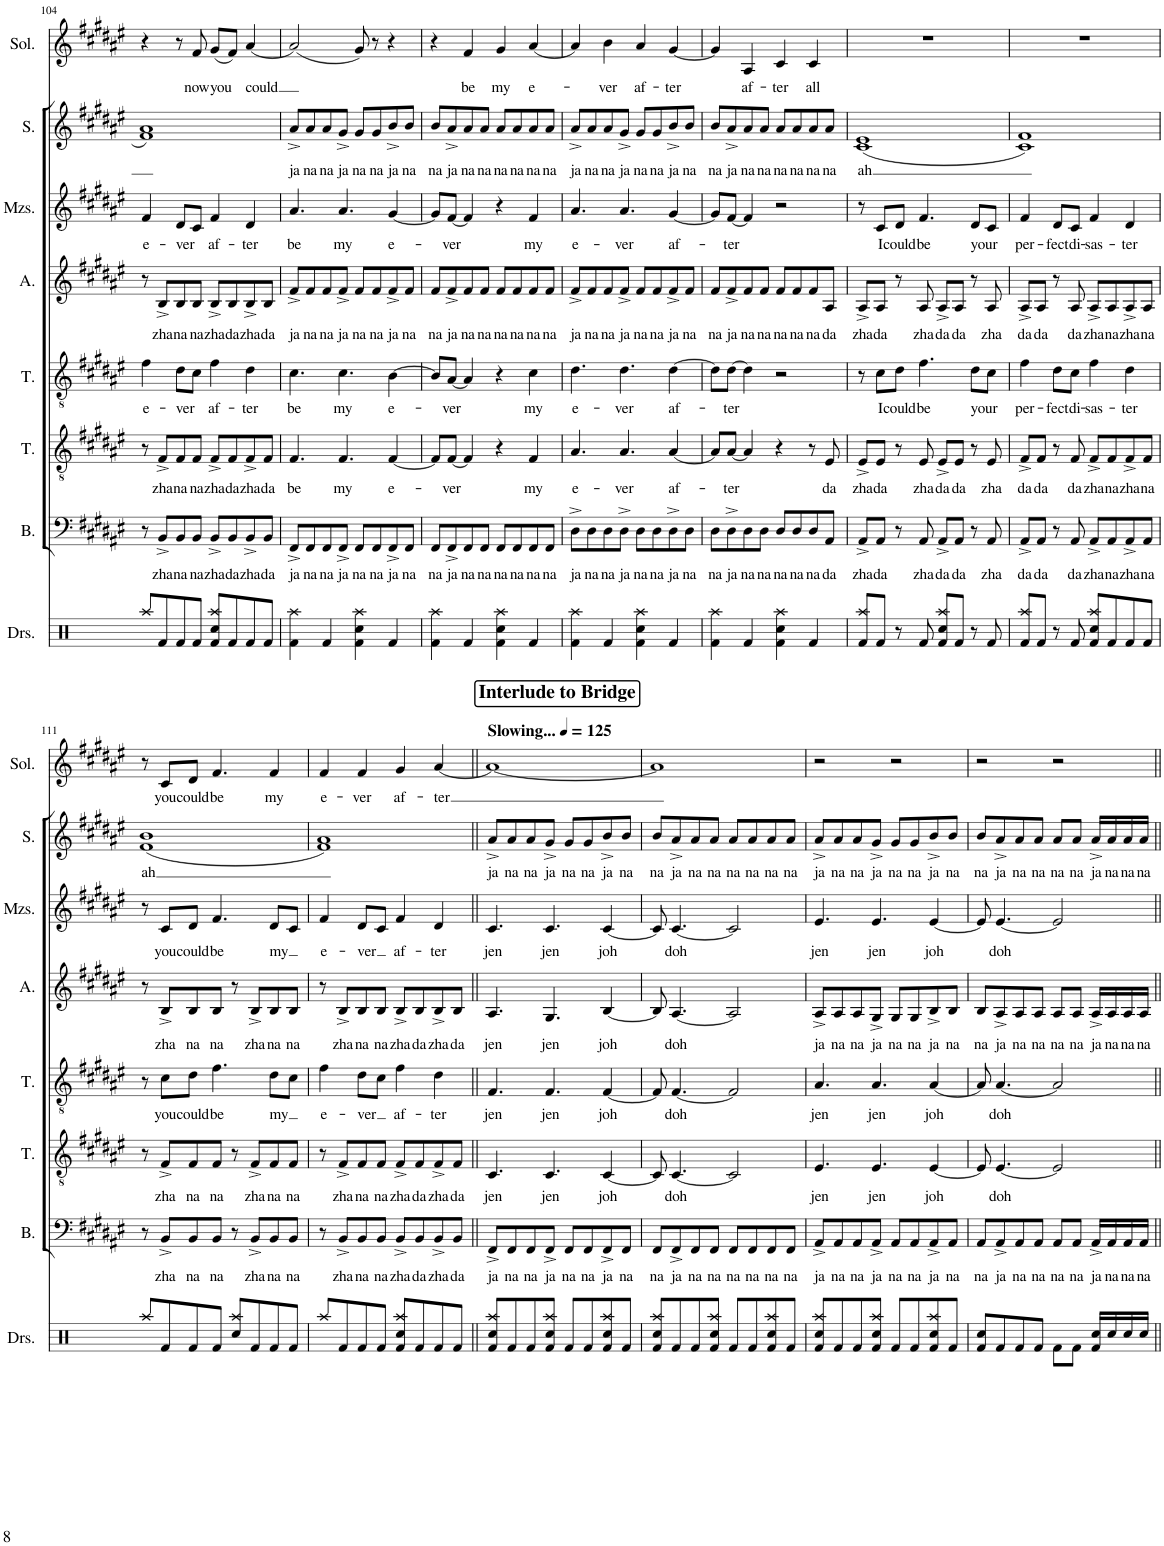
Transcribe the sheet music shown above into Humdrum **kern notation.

**kern	**text	**kern	**text	**kern	**text	**kern	**text	**kern	**text	**kern	**text	**kern	**text
*part7	*part7	*part6	*part6	*part5	*part5	*part4	*part4	*part3	*part3	*part2	*part2	*part1	*part1
*staff7	*staff7	*staff6	*staff6	*staff5	*staff5	*staff4	*staff4	*staff3	*staff3	*staff2	*staff2	*staff1	*staff1
*I"Bass	*	*I"Tenor	*	*I"Tenor	*	*I"Alto	*	*I"Mezzo-soprano	*	*I"Soprano	*	*I"Solo	*
*I'B.	*	*I'T.	*	*I'T.	*	*I'A.	*	*I'Mzs.	*	*I'S.	*	*I'Sol.	*
!!LO:PB:g=z
*clefF4	*	*clefGv2	*	*clefGv2	*	*clefG2	*	*clefG2	*	*clefG2	*	*clefG2	*
*k[f#c#g#d#a#e#]	*	*k[f#c#g#d#a#e#]	*	*k[f#c#g#d#a#e#]	*	*k[f#c#g#d#a#e#]	*	*k[f#c#g#d#a#e#]	*	*k[f#c#g#d#a#e#]	*	*k[f#c#g#d#a#e#]	*
*M4/4	*	*M4/4	*	*M4/4	*	*M4/4	*	*M4/4	*	*M4/4	*	*M4/4	*
=104	=104	=104	=104	=104	=104	=104	=104	=104	=104	=104	=104	=104	=104
!	!	!	!	!	!LO:LY:b	!	!	!	!LO:LY:b	!	!	!	!
8r	.	8r	.	4f#\	e-	8r	.	4f#/	e-	1f# 1a#	.	4r	.
!	!LO:LY:b	!	!LO:LY:b	!	!	!	!LO:LY:b	!	!	!	!	!	!
8BB^/L	zha	8F#^/L	zha	.	.	8B^/L	zha	.	.	.	.	.	.
!	!LO:LY:b	!	!LO:LY:b	!	!LO:LY:b	!	!LO:LY:b	!	!LO:LY:b	!	!	!	!
8BB/	na	8F#/	na	8d#\L	-ver	8B/	na	8d#/L	-ver	.	.	8r	.
!	!LO:LY:b	!	!LO:LY:b	!	!	!	!LO:LY:b	!	!	!	!	!	!LO:LY:b
8BB/J	na	8F#/J	na	8c#\J	.	8B/J	na	8c#/J	.	.	.	8f#/	now
!	!LO:LY:b	!	!LO:LY:b	!	!LO:LY:b	!	!LO:LY:b	!	!LO:LY:b	!	!	!	!LO:LY:b
8BB^/L	zha	8F#^/L	zha	4f#\	af-	8B^/L	zha	4f#/	af-	.	.	(8g#/L	you
!	!LO:LY:b	!	!LO:LY:b	!	!	!	!LO:LY:b	!	!	!	!	!	!
8BB/	da	8F#/	da	.	.	8B/	da	.	.	.	.	8f#/J)	.
!	!LO:LY:b	!	!LO:LY:b	!	!LO:LY:b	!	!LO:LY:b	!	!LO:LY:b	!	!	!	!LO:LY:b
8BB^/	zha	8F#^/	zha	4d#\	-ter	8B^/	zha	4d#/	-ter	.	.	[4a#/	could
!	!LO:LY:b	!	!LO:LY:b	!	!	!	!LO:LY:b	!	!	!	!	!	!
8BB/J	da	8F#/J	da	.	.	8B/J	da	.	.	.	.	.	.
=105	=105	=105	=105	=105	=105	=105	=105	=105	=105	=105	=105	=105	=105
!	!LO:LY:b	!	!LO:LY:b	!	!LO:LY:b	!	!LO:LY:b	!	!LO:LY:b	!	!LO:LY:b	!	!
8FF#^/L	ja	4.F#/	be	4.c#\	be	8f#^/L	ja	4.a#/	be	8a#^/L	ja	(2a#/]	.
!	!LO:LY:b	!	!	!	!	!	!LO:LY:b	!	!	!	!LO:LY:b	!	!
8FF#/	na	.	.	.	.	8f#/	na	.	.	8a#/	na	.	.
!	!LO:LY:b	!	!	!	!	!	!LO:LY:b	!	!	!	!LO:LY:b	!	!
8FF#/	na	.	.	.	.	8f#/	na	.	.	8a#/	na	.	.
!	!LO:LY:b	!	!LO:LY:b	!	!LO:LY:b	!	!LO:LY:b	!	!LO:LY:b	!	!LO:LY:b	!	!
8FF#^/J	ja	4.F#/	my	4.c#\	my	8f#^/J	ja	4.a#/	my	8g#^/J	ja	.	.
!	!LO:LY:b	!	!	!	!	!	!LO:LY:b	!	!	!	!LO:LY:b	!	!
8FF#/L	na	.	.	.	.	8f#/L	na	.	.	8g#/L	na	8g#/)	.
!	!LO:LY:b	!	!	!	!	!	!LO:LY:b	!	!	!	!LO:LY:b	!	!
8FF#/	na	.	.	.	.	8f#/	na	.	.	8g#/	na	8r	.
!	!LO:LY:b	!	!LO:LY:b	!	!LO:LY:b	!	!LO:LY:b	!	!LO:LY:b	!	!LO:LY:b	!	!
8FF#^/	ja	[4F#/	e-	[4B\	e-	8f#^/	ja	[4g#/	e-	8b^/	ja	4r	.
!	!LO:LY:b	!	!	!	!	!	!LO:LY:b	!	!	!	!LO:LY:b	!	!
8FF#/J	na	.	.	.	.	8f#/J	na	.	.	8b/J	na	.	.
=106	=106	=106	=106	=106	=106	=106	=106	=106	=106	=106	=106	=106	=106
!	!LO:LY:b	!	!	!	!	!	!LO:LY:b	!	!	!	!LO:LY:b	!	!
8FF#/L	na	8F#/L]	.	8B/L]	.	8f#/L	na	8g#/L]	.	8b/L	na	4r	.
!	!LO:LY:b	!	!LO:LY:b	!	!LO:LY:b	!	!LO:LY:b	!	!LO:LY:b	!	!LO:LY:b	!	!
8FF#^/	ja	[8F#/J	-ver	[8A#/J	-ver	8f#^/	ja	[8f#/J	-ver	8a#^/	ja	.	.
!	!LO:LY:b	!	!	!	!	!	!LO:LY:b	!	!	!	!LO:LY:b	!	!LO:LY:b
8FF#/	na	4F#/]	.	4A#/]	.	8f#/	na	4f#/]	.	8a#/	na	4f#/	be
!	!LO:LY:b	!	!	!	!	!	!LO:LY:b	!	!	!	!LO:LY:b	!	!
8FF#/J	na	.	.	.	.	8f#/J	na	.	.	8a#/J	na	.	.
!	!LO:LY:b	!	!	!	!	!	!LO:LY:b	!	!	!	!LO:LY:b	!	!LO:LY:b
8FF#/L	na	4r	.	4r	.	8f#/L	na	4r	.	8a#/L	na	4g#/	my
!	!LO:LY:b	!	!	!	!	!	!LO:LY:b	!	!	!	!LO:LY:b	!	!
8FF#/	na	.	.	.	.	8f#/	na	.	.	8a#/	na	.	.
!	!LO:LY:b	!	!LO:LY:b	!	!LO:LY:b	!	!LO:LY:b	!	!LO:LY:b	!	!LO:LY:b	!	!LO:LY:b
8FF#/	na	4F#/	my	4c#\	my	8f#/	na	4f#/	my	8a#/	na	[4a#/	e-
!	!LO:LY:b	!	!	!	!	!	!LO:LY:b	!	!	!	!LO:LY:b	!	!
8FF#/J	na	.	.	.	.	8f#/J	na	.	.	8a#/J	na	.	.
=107	=107	=107	=107	=107	=107	=107	=107	=107	=107	=107	=107	=107	=107
!	!LO:LY:b	!	!LO:LY:b	!	!LO:LY:b	!	!LO:LY:b	!	!LO:LY:b	!	!LO:LY:b	!	!
8D#^\L	ja	4.A#/	e-	4.d#\	e-	8f#^/L	ja	4.a#/	e-	8a#^/L	ja	4a#/]	.
!	!LO:LY:b	!	!	!	!	!	!LO:LY:b	!	!	!	!LO:LY:b	!	!
8D#\	na	.	.	.	.	8f#/	na	.	.	8a#/	na	.	.
!	!LO:LY:b	!	!	!	!	!	!LO:LY:b	!	!	!	!LO:LY:b	!	!LO:LY:b
8D#\	na	.	.	.	.	8f#/	na	.	.	8a#/	na	4b\	-ver
!	!LO:LY:b	!	!LO:LY:b	!	!LO:LY:b	!	!LO:LY:b	!	!LO:LY:b	!	!LO:LY:b	!	!
8D#^\J	ja	4.A#/	-ver	4.d#\	-ver	8f#^/J	ja	4.a#/	-ver	8g#^/J	ja	.	.
!	!LO:LY:b	!	!	!	!	!	!LO:LY:b	!	!	!	!LO:LY:b	!	!LO:LY:b
8D#\L	na	.	.	.	.	8f#/L	na	.	.	8g#/L	na	4a#/	af-
!	!LO:LY:b	!	!	!	!	!	!LO:LY:b	!	!	!	!LO:LY:b	!	!
8D#\	na	.	.	.	.	8f#/	na	.	.	8g#/	na	.	.
!	!LO:LY:b	!	!LO:LY:b	!	!LO:LY:b	!	!LO:LY:b	!	!LO:LY:b	!	!LO:LY:b	!	!LO:LY:b
8D#^\	ja	[4A#/	af-	[4d#\	af-	8f#^/	ja	[4g#/	af-	8b^/	ja	[4g#/	-ter
!	!LO:LY:b	!	!	!	!	!	!LO:LY:b	!	!	!	!LO:LY:b	!	!
8D#\J	na	.	.	.	.	8f#/J	na	.	.	8b/J	na	.	.
=108	=108	=108	=108	=108	=108	=108	=108	=108	=108	=108	=108	=108	=108
!	!LO:LY:b	!	!	!	!	!	!LO:LY:b	!	!	!	!LO:LY:b	!	!
8D#\L	na	8A#/L]	.	8d#\L]	.	8f#/L	na	8g#/L]	.	8b/L	na	4g#/]	.
!	!LO:LY:b	!	!LO:LY:b	!	!LO:LY:b	!	!LO:LY:b	!	!LO:LY:b	!	!LO:LY:b	!	!
8D#^\	ja	[8A#/J	-ter	[8d#\J	-ter	8f#^/	ja	[8f#/J	-ter	8a#^/	ja	.	.
!	!LO:LY:b	!	!	!	!	!	!LO:LY:b	!	!	!	!LO:LY:b	!	!LO:LY:b
8D#\	na	4A#/]	.	4d#\]	.	8f#/	na	4f#/]	.	8a#/	na	4A#/	af-
!	!LO:LY:b	!	!	!	!	!	!LO:LY:b	!	!	!	!LO:LY:b	!	!
8D#\J	na	.	.	.	.	8f#/J	na	.	.	8a#/J	na	.	.
!	!LO:LY:b	!	!	!	!	!	!LO:LY:b	!	!	!	!LO:LY:b	!	!LO:LY:b
8D#/L	na	4r	.	2r	.	8f#/L	na	2r	.	8a#/L	na	4c#/	-ter
!	!LO:LY:b	!	!	!	!	!	!LO:LY:b	!	!	!	!LO:LY:b	!	!
8D#/	na	.	.	.	.	8f#/	na	.	.	8a#/	na	.	.
!	!LO:LY:b	!	!	!	!	!	!LO:LY:b	!	!	!	!LO:LY:b	!	!LO:LY:b
8D#/	na	8r	.	.	.	8f#/	na	.	.	8a#/	na	4c#/	all
!	!LO:LY:b	!	!LO:LY:b	!	!	!	!LO:LY:b	!	!	!	!LO:LY:b	!	!
8AA#/J	da	8E#/	da	.	.	8A#/J	da	.	.	8a#/J	na	.	.
=109	=109	=109	=109	=109	=109	=109	=109	=109	=109	=109	=109	=109	=109
!	!LO:LY:b	!	!LO:LY:b	!	!	!	!LO:LY:b	!	!	!	!LO:LY:b	!	!
8AA#^/L	zha	8E#^/L	zha	8r	.	8A#^/L	zha	8r	.	(1c# 1e#	ah	1r	.
!	!LO:LY:b	!	!LO:LY:b	!	!LO:LY:b	!	!LO:LY:b	!	!LO:LY:b	!	!	!	!
8AA#/J	da	8E#/J	da	8c#\L	I	8A#/J	da	8c#/L	I	.	.	.	.
!	!	!	!	!	!LO:LY:b	!	!	!	!LO:LY:b	!	!	!	!
8r	.	8r	.	8d#\J	could	8r	.	8d#/J	could	.	.	.	.
!	!LO:LY:b	!	!LO:LY:b	!	!LO:LY:b	!	!LO:LY:b	!	!LO:LY:b	!	!	!	!
8AA#/	zha	8E#/	zha	4.f#\	be	8A#/	zha	4.f#/	be	.	.	.	.
!	!LO:LY:b	!	!LO:LY:b	!	!	!	!LO:LY:b	!	!	!	!	!	!
8AA#^/L	da	8E#^/L	da	.	.	8A#^/L	da	.	.	.	.	.	.
!	!LO:LY:b	!	!LO:LY:b	!	!	!	!LO:LY:b	!	!	!	!	!	!
8AA#/J	da	8E#/J	da	.	.	8A#/J	da	.	.	.	.	.	.
!	!	!	!	!	!LO:LY:b	!	!	!	!LO:LY:b	!	!	!	!
8r	.	8r	.	8d#\L	your	8r	.	8d#/L	your	.	.	.	.
!	!LO:LY:b	!	!LO:LY:b	!	!	!	!LO:LY:b	!	!	!	!	!	!
8AA#/	zha	8E#/	zha	8c#\J	.	8A#/	zha	8c#/J	.	.	.	.	.
=110	=110	=110	=110	=110	=110	=110	=110	=110	=110	=110	=110	=110	=110
!	!LO:LY:b	!	!LO:LY:b	!	!LO:LY:b	!	!LO:LY:b	!	!LO:LY:b	!	!	!	!
8AA#^/L	da	8F#^/L	da	4f#\	per-	8A#^/L	da	4f#/	per-	1c# 1f#)	.	1r	.
!	!LO:LY:b	!	!LO:LY:b	!	!	!	!LO:LY:b	!	!	!	!	!	!
8AA#/J	da	8F#/J	da	.	.	8A#/J	da	.	.	.	.	.	.
!	!	!	!	!	!LO:LY:b	!	!	!	!LO:LY:b	!	!	!	!
8r	.	8r	.	8d#\L	-fect	8r	.	8d#/L	-fect	.	.	.	.
!	!LO:LY:b	!	!LO:LY:b	!	!LO:LY:b	!	!LO:LY:b	!	!LO:LY:b	!	!	!	!
8AA#/	da	8F#/	da	8c#\J	di-	8A#/	da	8c#/J	di-	.	.	.	.
!	!LO:LY:b	!	!LO:LY:b	!	!LO:LY:b	!	!LO:LY:b	!	!LO:LY:b	!	!	!	!
8AA#^/L	zha	8F#^/L	zha	4f#\	-sas-	8A#^/L	zha	4f#/	-sas-	.	.	.	.
!	!LO:LY:b	!	!LO:LY:b	!	!	!	!LO:LY:b	!	!	!	!	!	!
8AA#/	na	8F#/	na	.	.	8A#/	na	.	.	.	.	.	.
!	!LO:LY:b	!	!LO:LY:b	!	!LO:LY:b	!	!LO:LY:b	!	!LO:LY:b	!	!	!	!
8AA#^/	zha	8F#^/	zha	4d#\	-ter	8A#^/	zha	4d#/	-ter	.	.	.	.
!	!LO:LY:b	!	!LO:LY:b	!	!	!	!LO:LY:b	!	!	!	!	!	!
8AA#/J	na	8F#/J	na	.	.	8A#/J	na	.	.	.	.	.	.
!!LO:LB:g=z
=111	=111	=111	=111	=111	=111	=111	=111	=111	=111	=111	=111	=111	=111
!	!	!	!	!	!	!	!	!	!	!	!LO:LY:b	!	!
8r	.	8r	.	8r	.	8r	.	8r	.	(1f# 1b	ah	8r	.
!	!LO:LY:b	!	!LO:LY:b	!	!LO:LY:b	!	!LO:LY:b	!	!LO:LY:b	!	!	!	!LO:LY:b
8BB^/L	zha	8F#^/L	zha	8c#\L	you	8B^/L	zha	8c#/L	you	.	.	8c#/L	you
!	!LO:LY:b	!	!LO:LY:b	!	!LO:LY:b	!	!LO:LY:b	!	!LO:LY:b	!	!	!	!LO:LY:b
8BB/	na	8F#/	na	8d#\J	could	8B/	na	8d#/J	could	.	.	8d#/J	could
!	!LO:LY:b	!	!LO:LY:b	!	!LO:LY:b	!	!LO:LY:b	!	!LO:LY:b	!	!	!	!LO:LY:b
8BB/J	na	8F#/J	na	4.f#\	be	8B/J	na	4.f#/	be	.	.	4.f#/	be
8r	.	8r	.	.	.	8r	.	.	.	.	.	.	.
!	!LO:LY:b	!	!LO:LY:b	!	!	!	!LO:LY:b	!	!	!	!	!	!
8BB^/L	zha	8F#^/L	zha	.	.	8B^/L	zha	.	.	.	.	.	.
!	!LO:LY:b	!	!LO:LY:b	!	!LO:LY:b	!	!LO:LY:b	!	!LO:LY:b	!	!	!	!LO:LY:b
8BB/	na	8F#/	na	8d#\L	my	8B/	na	8d#/L	my	.	.	4f#/	my
!	!LO:LY:b	!	!LO:LY:b	!	!	!	!LO:LY:b	!	!	!	!	!	!
8BB/J	na	8F#/J	na	8c#\J	.	8B/J	na	8c#/J	.	.	.	.	.
=112	=112	=112	=112	=112	=112	=112	=112	=112	=112	=112	=112	=112	=112
!	!	!	!	!	!LO:LY:b	!	!	!	!LO:LY:b	!	!	!	!LO:LY:b
8r	.	8r	.	4f#\	e-	8r	.	4f#/	e-	1f# 1a#)	.	4f#/	e-
!	!LO:LY:b	!	!LO:LY:b	!	!	!	!LO:LY:b	!	!	!	!	!	!
8BB^/L	zha	8F#^/L	zha	.	.	8B^/L	zha	.	.	.	.	.	.
!	!LO:LY:b	!	!LO:LY:b	!	!LO:LY:b	!	!LO:LY:b	!	!LO:LY:b	!	!	!	!LO:LY:b
8BB/	na	8F#/	na	8d#\L	-ver	8B/	na	8d#/L	-ver	.	.	4f#/	-ver
!	!LO:LY:b	!	!LO:LY:b	!	!	!	!LO:LY:b	!	!	!	!	!	!
8BB/J	na	8F#/J	na	8c#\J	.	8B/J	na	8c#/J	.	.	.	.	.
!	!LO:LY:b	!	!LO:LY:b	!	!LO:LY:b	!	!LO:LY:b	!	!LO:LY:b	!	!	!	!LO:LY:b
8BB^/L	zha	8F#^/L	zha	4f#\	af-	8B^/L	zha	4f#/	af-	.	.	4g#/	af-
!	!LO:LY:b	!	!LO:LY:b	!	!	!	!LO:LY:b	!	!	!	!	!	!
8BB/	da	8F#/	da	.	.	8B/	da	.	.	.	.	.	.
!	!LO:LY:b	!	!LO:LY:b	!	!LO:LY:b	!	!LO:LY:b	!	!LO:LY:b	!	!	!	!LO:LY:b
8BB^/	zha	8F#^/	zha	4d#\	-ter	8B^/	zha	4d#/	-ter	.	.	[4a#/	-ter
!	!LO:LY:b	!	!LO:LY:b	!	!	!	!LO:LY:b	!	!	!	!	!	!
8BB/J	da	8F#/J	da	.	.	8B/J	da	.	.	.	.	.	.
=113||	=113||	=113||	=113||	=113||	=113||	=113||	=113||	=113||	=113||	=113||	=113||	=113||	=113||
!!LO:REH:place=s1:a:B:cj:fs=14:t=Interlude to Bridge
*	*	*	*	*	*	*	*	*	*	*	*	*MM125	*
!	!	!	!	!	!	!	!	!	!	!	!	!LO:TX:a:B:t=Slowing...	!
!	!LO:LY:b	!	!LO:LY:b	!	!LO:LY:b	!	!LO:LY:b	!	!LO:LY:b	!	!LO:LY:b	!	!
8FF#^/L	ja	4.C#/	jen	4.F#/	jen	4.A#/	jen	4.c#/	jen	8a#^/L	ja	1a#_	.
!	!LO:LY:b	!	!	!	!	!	!	!	!	!	!LO:LY:b	!	!
8FF#/	na	.	.	.	.	.	.	.	.	8a#/	na	.	.
!	!LO:LY:b	!	!	!	!	!	!	!	!	!	!LO:LY:b	!	!
8FF#/	na	.	.	.	.	.	.	.	.	8a#/	na	.	.
!	!LO:LY:b	!	!LO:LY:b	!	!LO:LY:b	!	!LO:LY:b	!	!LO:LY:b	!	!LO:LY:b	!	!
8FF#^/J	ja	4.C#/	jen	4.F#/	jen	4.G#/	jen	4.c#/	jen	8g#^/J	ja	.	.
!	!LO:LY:b	!	!	!	!	!	!	!	!	!	!LO:LY:b	!	!
8FF#/L	na	.	.	.	.	.	.	.	.	8g#/L	na	.	.
!	!LO:LY:b	!	!	!	!	!	!	!	!	!	!LO:LY:b	!	!
8FF#/	na	.	.	.	.	.	.	.	.	8g#/	na	.	.
!	!LO:LY:b	!	!LO:LY:b	!	!LO:LY:b	!	!LO:LY:b	!	!LO:LY:b	!	!LO:LY:b	!	!
8FF#^/	ja	[4C#/	joh	[4F#/	joh	[4B/	joh	[4c#/	joh	8b^/	ja	.	.
!	!LO:LY:b	!	!	!	!	!	!	!	!	!	!LO:LY:b	!	!
8FF#/J	na	.	.	.	.	.	.	.	.	8b/J	na	.	.
=114	=114	=114	=114	=114	=114	=114	=114	=114	=114	=114	=114	=114	=114
!	!LO:LY:b	!	!	!	!	!	!	!	!	!	!LO:LY:b	!	!
8FF#/L	na	8C#/]	.	8F#/]	.	8B/]	.	8c#/]	.	8b/L	na	1a#]	.
!	!LO:LY:b	!	!LO:LY:b	!	!LO:LY:b	!	!LO:LY:b	!	!LO:LY:b	!	!LO:LY:b	!	!
8FF#^/	ja	[4.C#/	doh	[4.F#/	doh	[4.A#/	doh	[4.c#/	doh	8a#^/	ja	.	.
!	!LO:LY:b	!	!	!	!	!	!	!	!	!	!LO:LY:b	!	!
8FF#/	na	.	.	.	.	.	.	.	.	8a#/	na	.	.
!	!LO:LY:b	!	!	!	!	!	!	!	!	!	!LO:LY:b	!	!
8FF#/J	na	.	.	.	.	.	.	.	.	8a#/J	na	.	.
!	!LO:LY:b	!	!	!	!	!	!	!	!	!	!LO:LY:b	!	!
8FF#/L	na	2C#/]	.	2F#/]	.	2A#/]	.	2c#/]	.	8a#/L	na	.	.
!	!LO:LY:b	!	!	!	!	!	!	!	!	!	!LO:LY:b	!	!
8FF#/	na	.	.	.	.	.	.	.	.	8a#/	na	.	.
!	!LO:LY:b	!	!	!	!	!	!	!	!	!	!LO:LY:b	!	!
8FF#/	na	.	.	.	.	.	.	.	.	8a#/	na	.	.
!	!LO:LY:b	!	!	!	!	!	!	!	!	!	!LO:LY:b	!	!
8FF#/J	na	.	.	.	.	.	.	.	.	8a#/J	na	.	.
=115	=115	=115	=115	=115	=115	=115	=115	=115	=115	=115	=115	=115	=115
!	!LO:LY:b	!	!LO:LY:b	!	!LO:LY:b	!	!LO:LY:b	!	!LO:LY:b	!	!LO:LY:b	!	!
8AA#^/L	ja	4.E#/	jen	4.A#/	jen	8A#^/L	ja	4.e#/	jen	8a#^/L	ja	2r	.
!	!LO:LY:b	!	!	!	!	!	!LO:LY:b	!	!	!	!LO:LY:b	!	!
8AA#/	na	.	.	.	.	8A#/	na	.	.	8a#/	na	.	.
!	!LO:LY:b	!	!	!	!	!	!LO:LY:b	!	!	!	!LO:LY:b	!	!
8AA#/	na	.	.	.	.	8A#/	na	.	.	8a#/	na	.	.
!	!LO:LY:b	!	!LO:LY:b	!	!LO:LY:b	!	!LO:LY:b	!	!LO:LY:b	!	!LO:LY:b	!	!
8AA#^/J	ja	4.E#/	jen	4.A#/	jen	8G#^/J	ja	4.e#/	jen	8g#^/J	ja	.	.
!	!LO:LY:b	!	!	!	!	!	!LO:LY:b	!	!	!	!LO:LY:b	!	!
8AA#/L	na	.	.	.	.	8G#/L	na	.	.	8g#/L	na	2r	.
!	!LO:LY:b	!	!	!	!	!	!LO:LY:b	!	!	!	!LO:LY:b	!	!
8AA#/	na	.	.	.	.	8G#/	na	.	.	8g#/	na	.	.
!	!LO:LY:b	!	!LO:LY:b	!	!LO:LY:b	!	!LO:LY:b	!	!LO:LY:b	!	!LO:LY:b	!	!
8AA#^/	ja	[4E#/	joh	[4A#/	joh	8B^/	ja	[4e#/	joh	8b^/	ja	.	.
!	!LO:LY:b	!	!	!	!	!	!LO:LY:b	!	!	!	!LO:LY:b	!	!
8AA#/J	na	.	.	.	.	8B/J	na	.	.	8b/J	na	.	.
=116	=116	=116	=116	=116	=116	=116	=116	=116	=116	=116	=116	=116	=116
!	!LO:LY:b	!	!	!	!	!	!LO:LY:b	!	!	!	!LO:LY:b	!	!
8AA#/L	na	8E#/]	.	8A#/]	.	8B/L	na	8e#/]	.	8b/L	na	2r	.
!	!LO:LY:b	!	!LO:LY:b	!	!LO:LY:b	!	!LO:LY:b	!	!LO:LY:b	!	!LO:LY:b	!	!
8AA#^/	ja	[4.E#/	doh	[4.A#/	doh	8A#^/	ja	[4.e#/	doh	8a#^/	ja	.	.
!	!LO:LY:b	!	!	!	!	!	!LO:LY:b	!	!	!	!LO:LY:b	!	!
8AA#/	na	.	.	.	.	8A#/	na	.	.	8a#/	na	.	.
!	!LO:LY:b	!	!	!	!	!	!LO:LY:b	!	!	!	!LO:LY:b	!	!
8AA#/J	na	.	.	.	.	8A#/J	na	.	.	8a#/J	na	.	.
!	!LO:LY:b	!	!	!	!	!	!LO:LY:b	!	!	!	!LO:LY:b	!	!
8AA#/L	na	2E#/]	.	2A#/]	.	8A#/L	na	2e#/]	.	8a#/L	na	2r	.
!	!LO:LY:b	!	!	!	!	!	!LO:LY:b	!	!	!	!LO:LY:b	!	!
8AA#/J	na	.	.	.	.	8A#/J	na	.	.	8a#/J	na	.	.
!	!LO:LY:b	!	!	!	!	!	!LO:LY:b	!	!	!	!LO:LY:b	!	!
16AA#^/LL	ja	.	.	.	.	16A#^/LL	ja	.	.	16a#^/LL	ja	.	.
!	!LO:LY:b	!	!	!	!	!	!LO:LY:b	!	!	!	!LO:LY:b	!	!
16AA#/	na	.	.	.	.	16A#/	na	.	.	16a#/	na	.	.
!	!LO:LY:b	!	!	!	!	!	!LO:LY:b	!	!	!	!LO:LY:b	!	!
16AA#/	na	.	.	.	.	16A#/	na	.	.	16a#/	na	.	.
!	!LO:LY:b	!	!	!	!	!	!LO:LY:b	!	!	!	!LO:LY:b	!	!
16AA#/JJ	na	.	.	.	.	16A#/JJ	na	.	.	16a#/JJ	na	.	.
=||	=||	=||	=||	=||	=||	=||	=||	=||	=||	=||	=||	=||	=||
*-	*-	*-	*-	*-	*-	*-	*-	*-	*-	*-	*-	*-	*-
